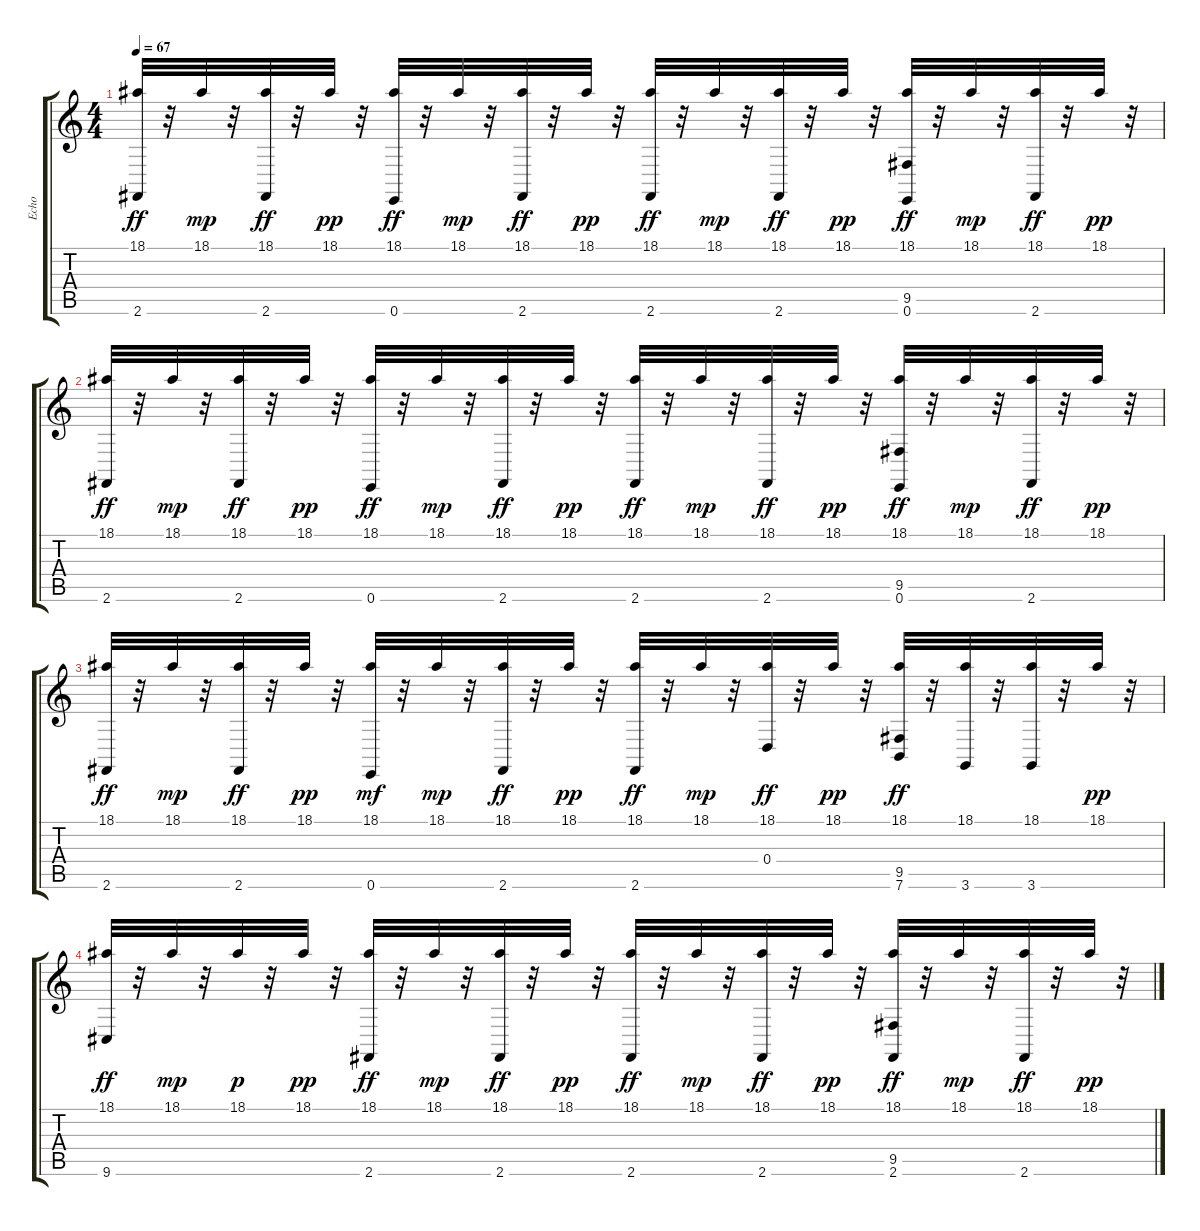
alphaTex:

\track ("Echo" "Echo") {instrument acousticgrandpiano}
\staff {score tabs}
\tuning (E4 B3 G3 D3 A2 E2) {hide}
\ts (4 4)
\tempo 67
\clef g2
\ks c
(18.1 2.6).32{dy ff} r.32 18.1.32{dy mp} r.32 (18.1 2.6).32{dy ff} r.32 18.1.32{dy pp} r.32 (18.1 0.6).32{dy ff} r.32 18.1.32{dy mp} r.32 (18.1 2.6).32{dy ff} r.32 18.1.32{dy pp} r.32 (18.1 2.6).32{dy ff} r.32 18.1.32{dy mp} r.32 (18.1 2.6).32{dy ff} r.32 18.1.32{dy pp} r.32 (18.1 9.5 0.6).32{dy ff} r.32 18.1.32{dy mp} r.32 (18.1 2.6).32{dy ff} r.32 18.1.32{dy pp} r.32 |
(18.1 2.6).32{dy ff} r.32 18.1.32{dy mp} r.32 (18.1 2.6).32{dy ff} r.32 18.1.32{dy pp} r.32 (18.1 0.6).32{dy ff} r.32 18.1.32{dy mp} r.32 (18.1 2.6).32{dy ff} r.32 18.1.32{dy pp} r.32 (18.1 2.6).32{dy ff} r.32 18.1.32{dy mp} r.32 (18.1 2.6).32{dy ff} r.32 18.1.32{dy pp} r.32 (18.1 9.5 0.6).32{dy ff} r.32 18.1.32{dy mp} r.32 (18.1 2.6).32{dy ff} r.32 18.1.32{dy pp} r.32 |
(18.1 2.6).32{dy ff} r.32 18.1.32{dy mp} r.32 (18.1 2.6).32{dy ff} r.32 18.1.32{dy pp} r.32 (18.1 0.6).32{dy mf} r.32 18.1.32{dy mp} r.32 (18.1 2.6).32{dy ff} r.32 18.1.32{dy pp} r.32 (18.1 2.6).32{dy ff} r.32 18.1.32{dy mp} r.32 (18.1 0.4).32{dy ff} r.32 18.1.32{dy pp} r.32 (18.1 9.5 7.6).32{dy ff} r.32 (18.1 3.6).32 r.32 (18.1 3.6).32 r.32 18.1.32{dy pp} r.32 |
(18.1 9.6).32{dy ff} r.32 18.1.32{dy mp} r.32 18.1.32{dy p} r.32 18.1.32{dy pp} r.32 (18.1 2.6).32{dy ff} r.32 18.1.32{dy mp} r.32 (18.1 2.6).32{dy ff} r.32 18.1.32{dy pp} r.32 (18.1 2.6).32{dy ff} r.32 18.1.32{dy mp} r.32 (18.1 2.6).32{dy ff} r.32 18.1.32{dy pp} r.32 (18.1 9.5 2.6).32{dy ff} r.32 18.1.32{dy mp} r.32 (18.1 2.6).32{dy ff} r.32 18.1.32{dy pp} r.32
